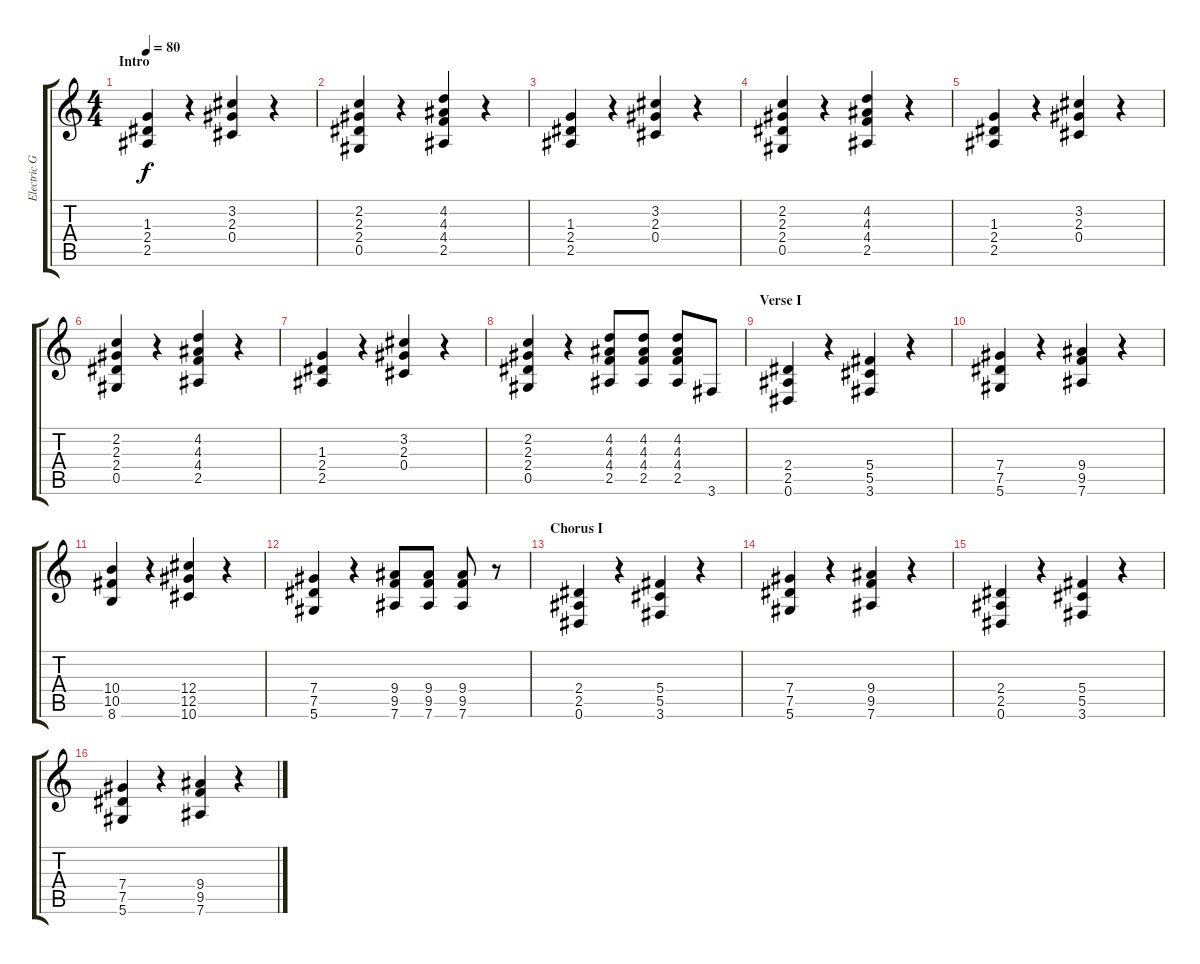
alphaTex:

\track ("Electric Guitar" "Electric G") {instrument overdrivenguitar}
\staff {score tabs}
\tuning (Eb4 Bb3 Gb3 Db3 Ab2 Eb2) {hide}
\ts (4 4)
\section ("" "Intro")
\tempo 80
\clef g2
\ks c
(1.3 2.4 2.5).4{dy f instrument overdrivenguitar} r.4 (3.2 2.3 0.4).4 r.4 |
(2.2 2.3 2.4 0.5).4 r.4 (4.2 4.3 4.4 2.5).4 r.4 |
(1.3 2.4 2.5).4 r.4 (3.2 2.3 0.4).4 r.4 |
(2.2 2.3 2.4 0.5).4 r.4 (4.2 4.3 4.4 2.5).4 r.4 |
(1.3 2.4 2.5).4 r.4 (3.2 2.3 0.4).4 r.4 |
(2.2 2.3 2.4 0.5).4 r.4 (4.2 4.3 4.4 2.5).4 r.4 |
(1.3 2.4 2.5).4 r.4 (3.2 2.3 0.4).4 r.4 |
(2.2 2.3 2.4 0.5).4 r.4 (4.2 4.3 4.4 2.5).8 (4.2 4.3 4.4 2.5).8 (4.2 4.3 4.4 2.5).8 3.6.8 |
\section ("" "Verse I")
(2.4 2.5 0.6).4 r.4 (5.4 5.5 3.6).4 r.4 |
(7.4 7.5 5.6).4 r.4 (9.4 9.5 7.6).4 r.4 |
(10.4 10.5 8.6).4 r.4 (12.4 12.5 10.6).4 r.4 |
(7.4 7.5 5.6).4 r.4 (9.4 9.5 7.6).8 (9.4 9.5 7.6).8 (9.4 9.5 7.6).8 r.8 |
\section ("" "Chorus I")
(2.4 2.5 0.6).4 r.4 (5.4 5.5 3.6).4 r.4 |
(7.4 7.5 5.6).4 r.4 (9.4 9.5 7.6).4 r.4 |
(2.4 2.5 0.6).4 r.4 (5.4 5.5 3.6).4 r.4 |
(7.4 7.5 5.6).4 r.4 (9.4 9.5 7.6).4 r.4
